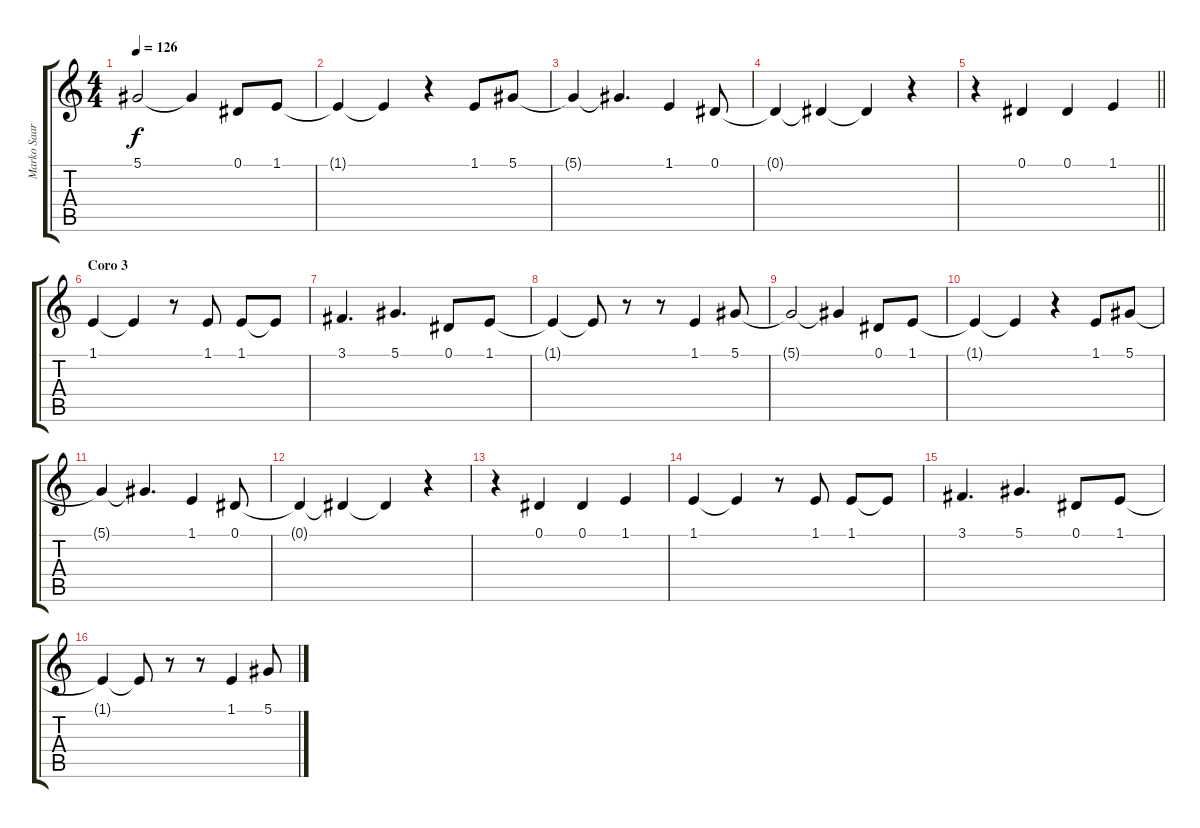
\track ("Marko Saaresto" "Marko Saar") {instrument lead6voice}
\staff {score tabs}
\tuning (Eb4 Bb3 Gb3 Db3 Ab2 Eb2) {hide}
\ts (4 4)
\tempo 126
\clef g2
\ks c
5.1{t}.2{dy f} 5.1{t}.4 0.1.8 1.1.8 |
1.1{t}.4 1.1{t}.4 r.4 1.1.8 5.1.8 |
5.1{t}.4 5.1{t}.4{d} 1.1.4 0.1.8 |
0.1{t}.4 0.1{t}.4 0.1{t}.4 r.4 |
\barLineRight lightlight
r.4 0.1.4 0.1.4 1.1.4 |
\section ("" "Coro 3")
1.1.4 1.1{t}.4 r.8 1.1.8 1.1.8 1.1{t}.8 |
3.1.4{d} 5.1.4{d} 0.1.8 1.1.8 |
1.1{t}.4 1.1{t}.8 r.8 r.8 1.1.4 5.1.8 |
5.1{t}.2 5.1{t}.4 0.1.8 1.1.8 |
1.1{t}.4 1.1{t}.4 r.4 1.1.8 5.1.8 |
5.1{t}.4 5.1{t}.4{d} 1.1.4 0.1.8 |
0.1{t}.4 0.1{t}.4 0.1{t}.4 r.4 |
r.4 0.1.4 0.1.4 1.1.4 |
1.1.4 1.1{t}.4 r.8 1.1.8 1.1.8 1.1{t}.8 |
3.1.4{d} 5.1.4{d} 0.1.8 1.1.8 |
1.1{t}.4 1.1{t}.8 r.8 r.8 1.1.4 5.1.8
